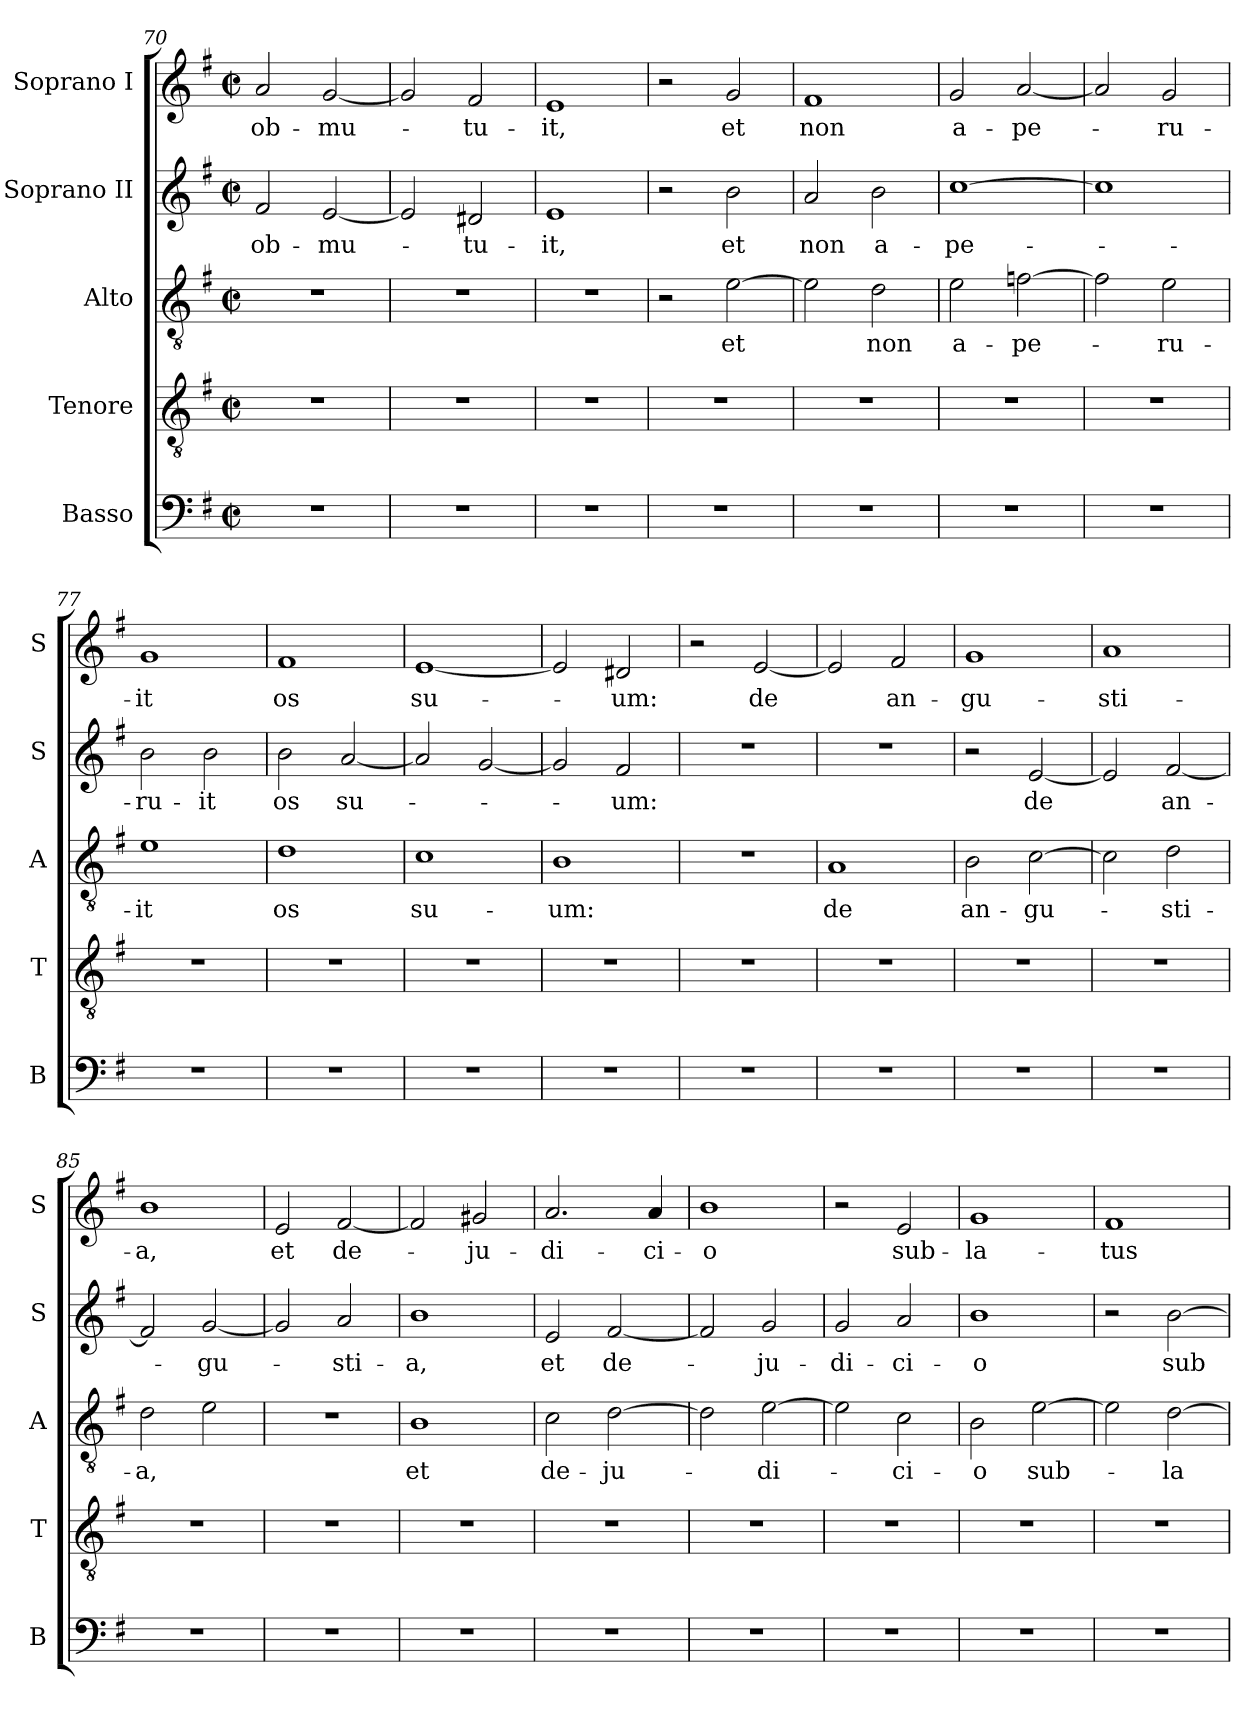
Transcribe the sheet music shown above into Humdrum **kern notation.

**kern	**kern	**kern	**text	**kern	**text	**kern	**text
*part5	*part4	*part3	*part3	*part2	*part2	*part1	*part1
*staff5	*staff4	*staff3	*staff3	*staff2	*staff2	*staff1	*staff1
*I"Basso	*I"Tenore	*I"Alto	*	*I"Soprano II	*	*I"Soprano I	*
*I'B	*I'T	*I'A	*	*I'S	*	*I'S	*
*clefF4	*clefGv2	*clefGv2	*	*clefG2	*	*clefG2	*
*k[f#]	*k[f#]	*k[f#]	*	*k[f#]	*	*k[f#]	*
*M2/2	*M2/2	*M2/2	*	*M2/2	*	*M2/2	*
*met(c|)	*met(c|)	*met(c|)	*	*met(c|)	*	*met(c|)	*
=70	=70	=70	=70	=70	=70	=70	=70
1r	1r	1r	.	2f#/	ob-	2a/	ob-
.	.	.	.	[2e/	-mu-	[2g/	-mu-
=71	=71	=71	=71	=71	=71	=71	=71
1r	1r	1r	.	2e/]	.	2g/]	.
.	.	.	.	2d#X/	-tu-	2f#/	-tu-
=72	=72	=72	=72	=72	=72	=72	=72
1r	1r	1r	.	1e	-it,	1e	-it,
=73	=73	=73	=73	=73	=73	=73	=73
1r	1r	2r	.	2r	.	2r	.
.	.	[2e\	et	2b\	et	2g/	et
=74	=74	=74	=74	=74	=74	=74	=74
1r	1r	2e\]	.	2a/	non	1f#	non
.	.	2d\	non	2b\	a-	.	.
=75	=75	=75	=75	=75	=75	=75	=75
1r	1r	2e\	a-	[1cc	-pe-	2g/	a-
.	.	[2fn\	-pe-	.	.	[2a/	-pe-
=76	=76	=76	=76	=76	=76	=76	=76
1r	1r	2f\]	.	1cc]	.	2a/]	.
.	.	2e\	-ru-	.	.	2g/	-ru-
=77	=77	=77	=77	=77	=77	=77	=77
1r	1r	1e	-it	2b\	-ru-	1g	-it
.	.	.	.	2b\	-it	.	.
=78	=78	=78	=78	=78	=78	=78	=78
1r	1r	1d	os	2b\	os	1f#	os
.	.	.	.	[2a/	su-	.	.
=79	=79	=79	=79	=79	=79	=79	=79
1r	1r	1c	su-	2a/]	.	[1e	su-
.	.	.	.	[2g/	.	.	.
=80	=80	=80	=80	=80	=80	=80	=80
1r	1r	1B	-um:	2g/]	.	2e/]	.
.	.	.	.	2f#/	-um:	2d#X/	-um:
=81	=81	=81	=81	=81	=81	=81	=81
1r	1r	1r	.	1r	.	2r	.
.	.	.	.	.	.	[2e/	de
=82	=82	=82	=82	=82	=82	=82	=82
1r	1r	1A	de	1r	.	2e/]	.
.	.	.	.	.	.	2f#/	an-
=83	=83	=83	=83	=83	=83	=83	=83
1r	1r	2B\	an-	2r	.	1g	-gu-
.	.	[2c\	-gu-	[2e/	de	.	.
=84	=84	=84	=84	=84	=84	=84	=84
1r	1r	2c\]	.	2e/]	.	1a	-sti-
.	.	2d\	-sti-	[2f#/	an-	.	.
=85	=85	=85	=85	=85	=85	=85	=85
1r	1r	2d\	-a,	2f#/]	.	1b	-a,
.	.	2e\	.	[2g/	-gu-	.	.
=86	=86	=86	=86	=86	=86	=86	=86
1r	1r	1r	.	2g/]	.	2e/	et
.	.	.	.	2a/	-sti-	[2f#/	de-
=87	=87	=87	=87	=87	=87	=87	=87
1r	1r	1B	et	1b	-a,	2f#/]	.
.	.	.	.	.	.	2g#X/	-ju-
=88	=88	=88	=88	=88	=88	=88	=88
1r	1r	2c\	de-	2e/	et	2.a/	-di-
.	.	[2d\	-ju-	[2f#/	de-	.	.
.	.	.	.	.	.	4a/	-ci-
=89	=89	=89	=89	=89	=89	=89	=89
1r	1r	2d\]	.	2f#/]	.	1b	-o
.	.	[2e\	-di-	2g/	-ju-	.	.
=90	=90	=90	=90	=90	=90	=90	=90
1r	1r	2e\]	.	2g/	-di-	2r	.
.	.	2c\	-ci-	2a/	-ci-	2e/	sub-
=91	=91	=91	=91	=91	=91	=91	=91
1r	1r	2B\	-o	1b	-o	1g	-la-
.	.	[2e\	sub-	.	.	.	.
=92	=92	=92	=92	=92	=92	=92	=92
1r	1r	2e\]	.	2r	.	1f#	-tus
.	.	[2d\	-la-	[2b\	sub-	.	.
=	=	=	=	=	=	=	=
*-	*-	*-	*-	*-	*-	*-	*-
